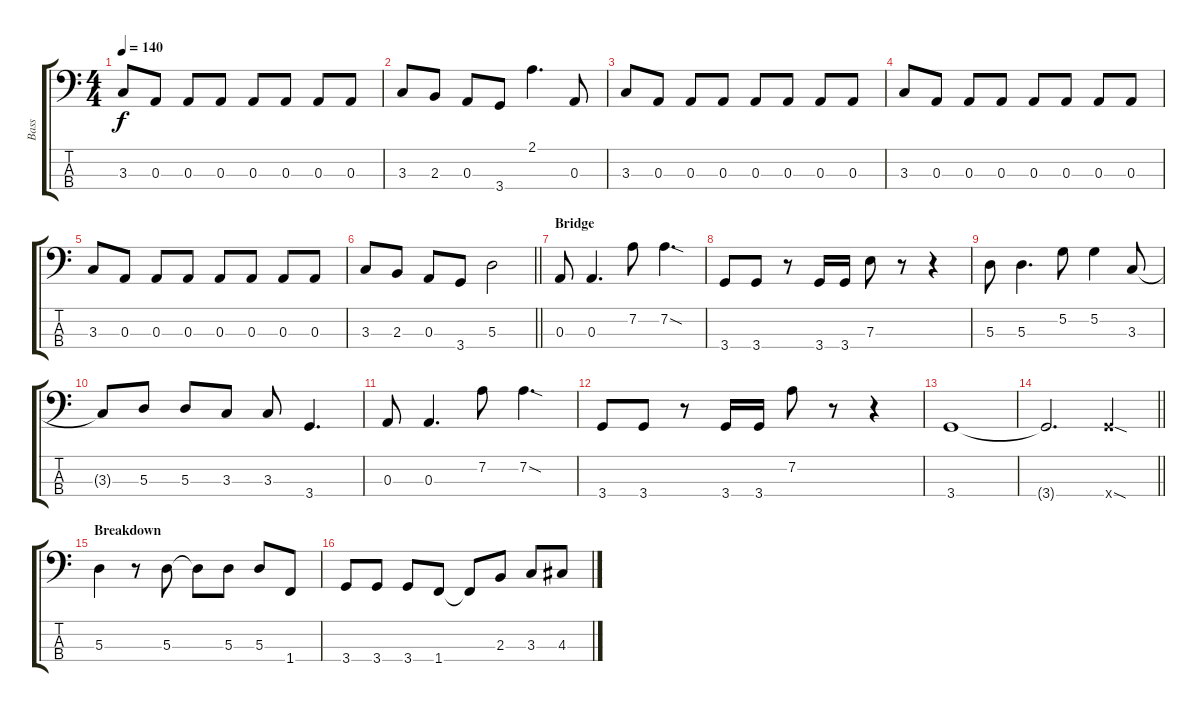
\track ("Bass" "Bass") {instrument electricbassfinger}
\staff {score tabs}
\tuning (G2 D2 A1 E1) {hide}
\ts (4 4)
\tempo 140
\clef f4
\ks aminor
3.3.8{dy f} 0.3.8 0.3.8 0.3.8 0.3.8 0.3.8 0.3.8 0.3.8 |
3.3.8 2.3.8 0.3.8 3.4.8 2.1.4{d} 0.3.8 |
3.3.8 0.3.8 0.3.8 0.3.8 0.3.8 0.3.8 0.3.8 0.3.8 |
3.3.8 0.3.8 0.3.8 0.3.8 0.3.8 0.3.8 0.3.8 0.3.8 |
3.3.8 0.3.8 0.3.8 0.3.8 0.3.8 0.3.8 0.3.8 0.3.8 |
\barLineRight lightlight
3.3.8 2.3.8 0.3.8 3.4.8 5.3.2 |
\section ("" "Bridge")
0.3.8 0.3.4{d} 7.2.8 7.2{sod}.4{d} |
3.4.8 3.4.8 r.8 3.4.16 3.4.16 7.3.8 r.8 r.4 |
5.3.8 5.3.4{d} 5.2.8 5.2.4 3.3.8 |
3.3{t}.8 5.3.8 5.3.8 3.3.8 3.3.8 3.4.4{d} |
0.3.8 0.3.4{d} 7.2.8 7.2{sod}.4{d} |
3.4.8 3.4.8 r.8 3.4.16 3.4.16 7.2.8 r.8 r.4 |
3.4.1 |
\barLineRight lightlight
3.4{t}.2{d} 3.4{sod x}.4 |
\section ("" "Breakdown")
5.3.4 r.8 5.3.8 5.3{t}.8 5.3.8 5.3.8 1.4.8 |
3.4.8 3.4.8 3.4.8 1.4.8 1.4{t}.8 2.3.8 3.3.8 4.3.8
